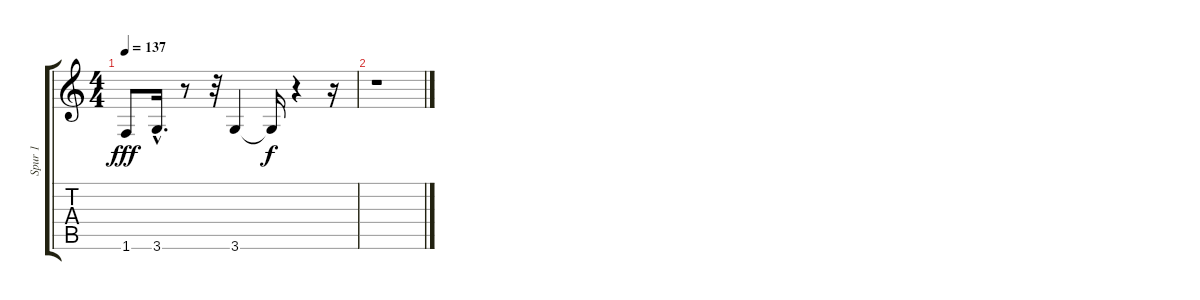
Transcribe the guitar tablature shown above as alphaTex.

\track ("Spur 1" "Spur 1") {instrument electricguitarclean}
\staff {score tabs}
\tuning (E4 B3 G3 D3 A2 E2) {hide}
\ts (4 4)
\tempo 137
\clef g2
\ks c
1.6.8{dy fff} 3.6{hac}.16{d} r.8 r.32 3.6.4 3.6{t}.16{dy f} r.4 r.16 |
r.1
